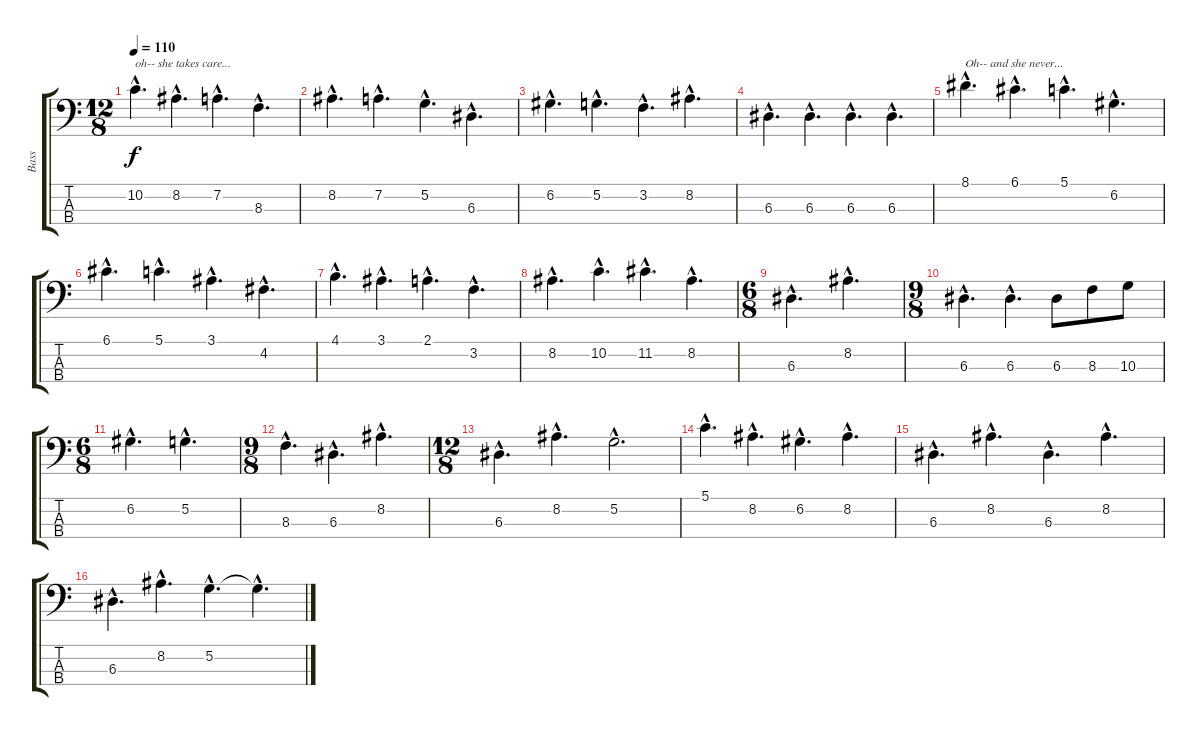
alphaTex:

\track ("Bass" "Bass") {instrument acousticbass}
\staff {score tabs}
\tuning (G2 D2 A1 E1) {hide}
\ts (12 8)
\section ("" " ")
\tempo 110
\clef f4
\ks c
10.2{hac}.4{d txt "oh-- she takes care..." dy f} 8.2{hac}.4{d} 7.2{hac}.4{d} 8.3{hac}.4{d} |
8.2{hac}.4{d} 7.2{hac}.4{d} 5.2{hac}.4{d} 6.3{hac}.4{d} |
6.2{hac}.4{d} 5.2{hac}.4{d} 3.2{hac}.4{d} 8.2{hac}.4{d} |
6.3{hac}.4{d} 6.3{hac}.4{d} 6.3{hac}.4{d} 6.3{hac}.4{d} |
8.1{hac}.4{d txt "Oh-- and she never..."} 6.1{hac}.4{d} 5.1{hac}.4{d} 6.2{hac}.4{d} |
6.1{hac}.4{d} 5.1{hac}.4{d} 3.1{hac}.4{d} 4.2{hac}.4{d} |
4.1{hac}.4{d} 3.1{hac}.4{d} 2.1{hac}.4{d} 3.2{hac}.4{d} |
8.2{hac}.4{d} 10.2{hac}.4{d} 11.2{hac}.4{d} 8.2{hac}.4{d} |
\ts (6 8)
\section ("" " ")
6.3{hac}.4{d} 8.2{hac}.4{d} |
\ts (9 8)
6.3{hac}.4{d} 6.3{hac}.4{d} 6.3.8 8.3.8 10.3.8 |
\ts (6 8)
6.2{hac}.4{d} 5.2{hac}.4{d} |
\ts (9 8)
8.3{hac}.4{d} 6.3{hac}.4{d} 8.2{hac}.4{d} |
\ts (12 8)
6.3{hac}.4{d} 8.2{hac}.4{d} 5.2{hac}.2{d} |
5.1{hac}.4{d} 8.2{hac}.4{d} 6.2{hac}.4{d} 8.2{hac}.4{d} |
6.3{hac}.4{d} 8.2{hac}.4{d} 6.3{hac}.4{d} 8.2{hac}.4{d} |
6.3{hac}.4{d} 8.2{hac}.4{d} 5.2{hac}.4{d} 5.2{hac t}.4{d}
